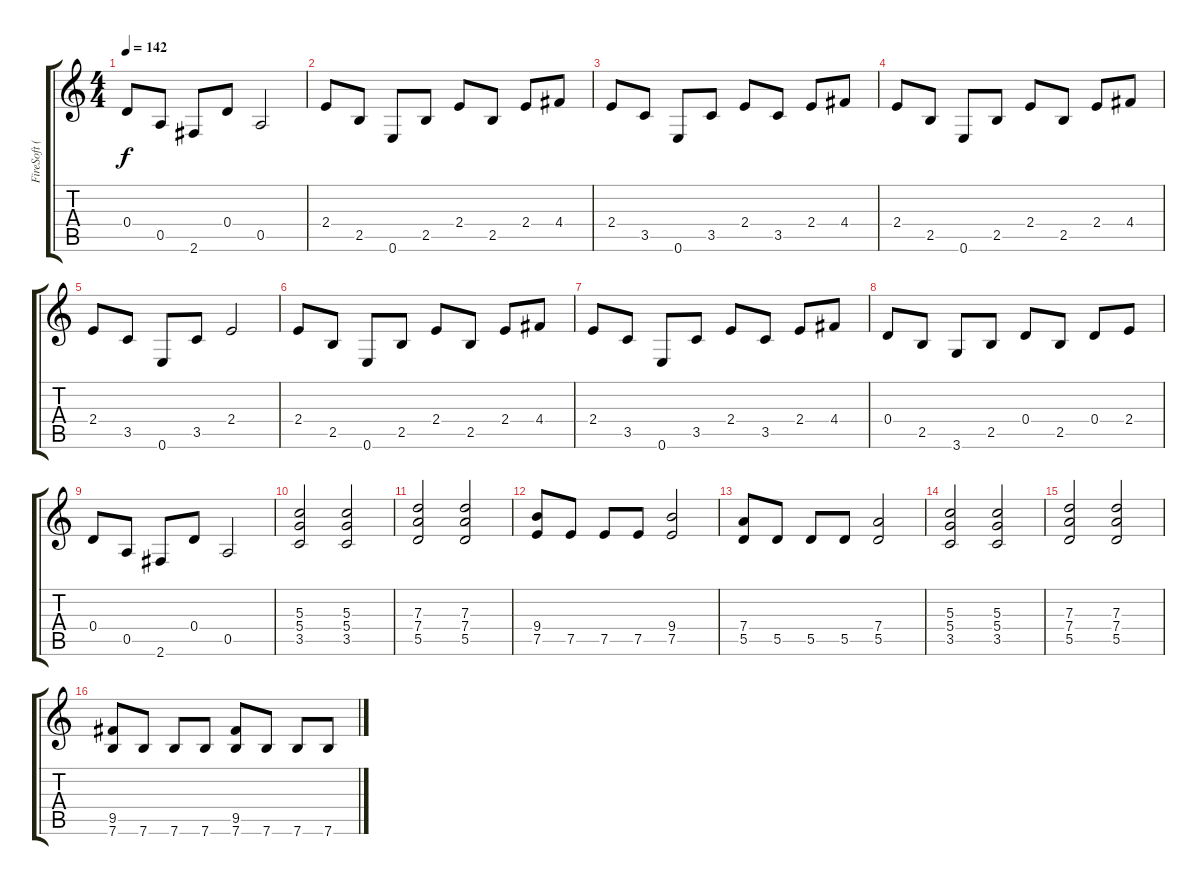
\track ("FireSoft (Den)" "FireSoft (") {instrument acousticguitarnylon}
\staff {score tabs}
\tuning (E4 B3 G3 D3 A2 E2) {hide}
\ts (4 4)
\tempo 142
\clef g2
\ks c
0.4.8{dy f} 0.5.8 2.6.8 0.4.8 0.5.2 |
2.4.8 2.5.8 0.6.8 2.5.8 2.4.8 2.5.8 2.4.8 4.4.8 |
2.4.8 3.5.8 0.6.8 3.5.8 2.4.8 3.5.8 2.4.8 4.4.8 |
2.4.8 2.5.8 0.6.8 2.5.8 2.4.8 2.5.8 2.4.8 4.4.8 |
2.4.8 3.5.8 0.6.8 3.5.8 2.4.2 |
2.4.8 2.5.8 0.6.8 2.5.8 2.4.8 2.5.8 2.4.8 4.4.8 |
2.4.8 3.5.8 0.6.8 3.5.8 2.4.8 3.5.8 2.4.8 4.4.8 |
0.4.8 2.5.8 3.6.8 2.5.8 0.4.8 2.5.8 0.4.8 2.4.8 |
0.4.8 0.5.8 2.6.8 0.4.8 0.5.2 |
(5.3 5.4 3.5).2 (5.3 5.4 3.5).2 |
(7.3 7.4 5.5).2 (7.3 7.4 5.5).2 |
(9.4 7.5).8 7.5.8 7.5.8 7.5.8 (9.4 7.5).2 |
(7.4 5.5).8 5.5.8 5.5.8 5.5.8 (7.4 5.5).2 |
(5.3 5.4 3.5).2 (5.3 5.4 3.5).2 |
(7.3 7.4 5.5).2 (7.3 7.4 5.5).2 |
(9.5 7.6).8 7.6.8 7.6.8 7.6.8 (9.5 7.6).8 7.6.8 7.6.8 7.6.8
